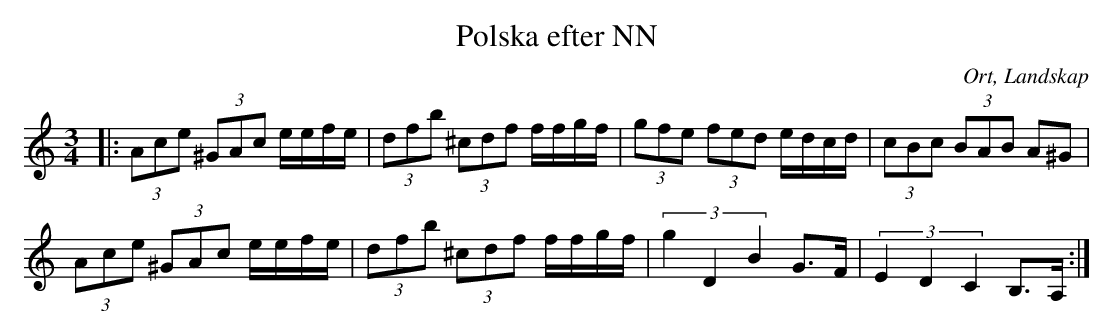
X:1
T:Polska efter NN
O:Ort, Landskap
M:3/4
L:1/8
M:3/4
K:C
|: (3 Ace (3^GAc e/e/f/e/| (3 dfb (3^cdf f/f/g/f/|(3gfe (3fed e/d/c/d/|(3cBc (3BAB A^G|
(3Ace (3^GAc e/e/f/e/| (3 dfb (3^cdf f/f/g/f/|(3:2:3 g2 D2 B2 G>F|(3:2:3 E2 D2 C2 B,>A,:|
